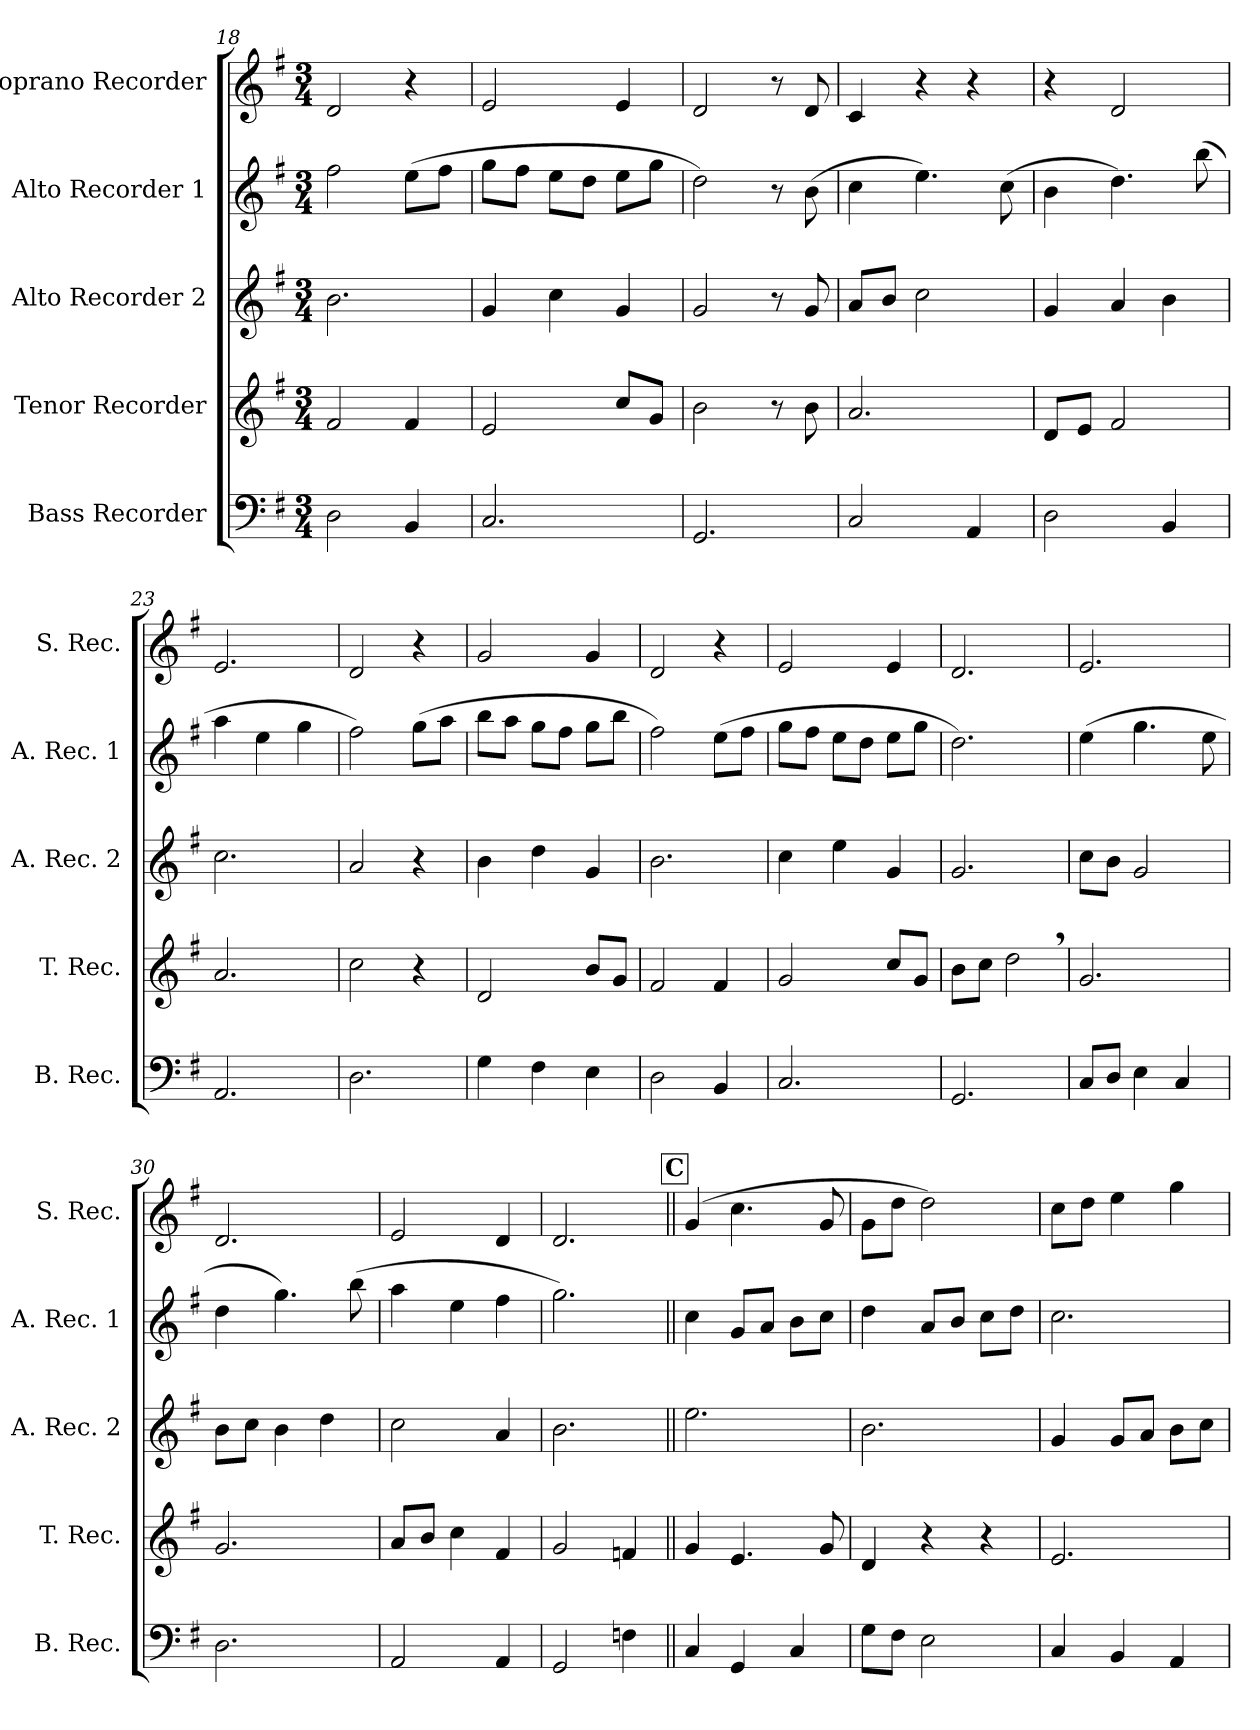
**kern	**kern	**kern	**kern	**kern
*part5	*part4	*part3	*part2	*part1
*staff5	*staff4	*staff3	*staff2	*staff1
*I"Bass Recorder	*I"Tenor Recorder	*I"Alto Recorder 2	*I"Alto Recorder 1	*I"Soprano Recorder
*I'B. Rec.	*I'T. Rec.	*I'A. Rec. 2	*I'A. Rec. 1	*I'S. Rec.
*clefF4	*clefG2	*clefG2	*clefG2	*clefG2
*ITrd-7c-12	*	*	*	*ITrd-7c-12
*k[f#]	*k[f#]	*k[f#]	*k[f#]	*k[f#]
*G:	*G:	*G:	*G:	*G:
*M3/4	*M3/4	*M3/4	*M3/4	*M3/4
=18	=18	=18	=18	=18
2d\	2f#/	2.b\	2ff#\	2dd/
4B/	4f#/	.	(>8ee\L	4r
.	.	.	8ff#\J	.
=19	=19	=19	=19	=19
2.c/	2e/	4g/	8gg\L	2ee/
.	.	.	8ff#\J	.
.	.	4cc\	8ee\L	.
.	.	.	8dd\J	.
.	8cc/L	4g/	8ee\L	4ee/
.	8g/J	.	8gg\J	.
=20	=20	=20	=20	=20
2.G/	2b\	2g/	2dd\)	2dd/
.	8r	8r	8r	8r
.	8b\	8g/	(>8b\	8dd/
=21	=21	=21	=21	=21
2c/	2.a/	8a/L	4cc\	4cc/
.	.	8b/J	.	.
.	.	2cc\	4.ee\)	4r
4A/	.	.	.	4r
.	.	.	(>8cc\	.
=22	=22	=22	=22	=22
2d\	8d/L	4g/	4b\	4r
.	8e/J	.	.	.
.	2f#/	4a/	4.dd\)	2dd/
4B/	.	4b\	.	.
.	.	.	(>8bb\	.
=23	=23	=23	=23	=23
2.A/	2.a/	2.cc\	4aa\	2.ee/
.	.	.	4ee\	.
.	.	.	4gg\	.
!!LO:PB:g=z
=24	=24	=24	=24	=24
2.d\	2cc\	2a/	2ff#\)	2dd/
.	4r	4r	(>8gg\L	4r
.	.	.	8aa\J	.
=25	=25	=25	=25	=25
4g\	2d/	4b\	8bb\L	2gg/
.	.	.	8aa\J	.
4f#\	.	4dd\	8gg\L	.
.	.	.	8ff#\J	.
4e\	8b/L	4g/	8gg\L	4gg/
.	8g/J	.	8bb\J	.
=26	=26	=26	=26	=26
2d\	2f#/	2.b\	2ff#\)	2dd/
4B/	4f#/	.	(>8ee\L	4r
.	.	.	8ff#\J	.
=27	=27	=27	=27	=27
2.c/	2g/	4cc\	8gg\L	2ee/
.	.	.	8ff#\J	.
.	.	4ee\	8ee\L	.
.	.	.	8dd\J	.
.	8cc/L	4g/	8ee\L	4ee/
.	8g/J	.	8gg\J	.
=28	=28	=28	=28	=28
2.G/	8b\L	2.g/	2.dd\)	2.dd/
.	8cc\J	.	.	.
.	2dd,>\	.	.	.
=29	=29	=29	=29	=29
8c/L	2.g/	8cc\L	(>4ee\	2.ee/
8d/J	.	8b\J	.	.
4e\	.	2g/	4.gg\	.
4c/	.	.	.	.
.	.	.	8ee\	.
=30	=30	=30	=30	=30
2.d\	2.g/	8b\L	4dd\	2.dd/
.	.	8cc\J	.	.
.	.	4b\	4.gg\)	.
.	.	4dd\	.	.
.	.	.	(>8bb\	.
=31	=31	=31	=31	=31
2A/	8a/L	2cc\	4aa\	2ee/
.	8b/J	.	.	.
.	4cc\	.	4ee\	.
4A/	4f#/	4a/	4ff#\	4dd/
!!LO:LB:g=z
=32	=32	=32	=32	=32
2G/	2g/	2.b\	2.gg\)	2.dd/
4fn\	4fn/	.	.	.
!!LO:REH:place=s1:a:B:fs=7.6:t=C
=33||	=33||	=33||	=33||	=33||
*k[]	*k[]	*k[]	*k[]	*k[]
*C:	*C:	*C:	*C:	*C:
4c/	4g/	2.ee\	4cc\	(4gg/
4G/	4.e/	.	8g/L	4.ccc\
.	.	.	8a/J	.
4c/	.	.	8b\L	.
.	8g/	.	8cc\J	8gg/
=34	=34	=34	=34	=34
8g\L	4d/	2.b\	4dd\	8gg\L
8f\J	.	.	.	8ddd\J
2e\	4r	.	8a/L	2ddd\)
.	.	.	8b/J	.
.	4r	.	8cc\L	.
.	.	.	8dd\J	.
=35	=35	=35	=35	=35
4c/	2.e/	4g/	2.cc\	8ccc\L
.	.	.	.	8ddd\J
4B/	.	8g/L	.	4eee\
.	.	8a/J	.	.
4A/	.	8b\L	.	4ggg\
.	.	8cc\J	.	.
=	=	=	=	=
*-	*-	*-	*-	*-
